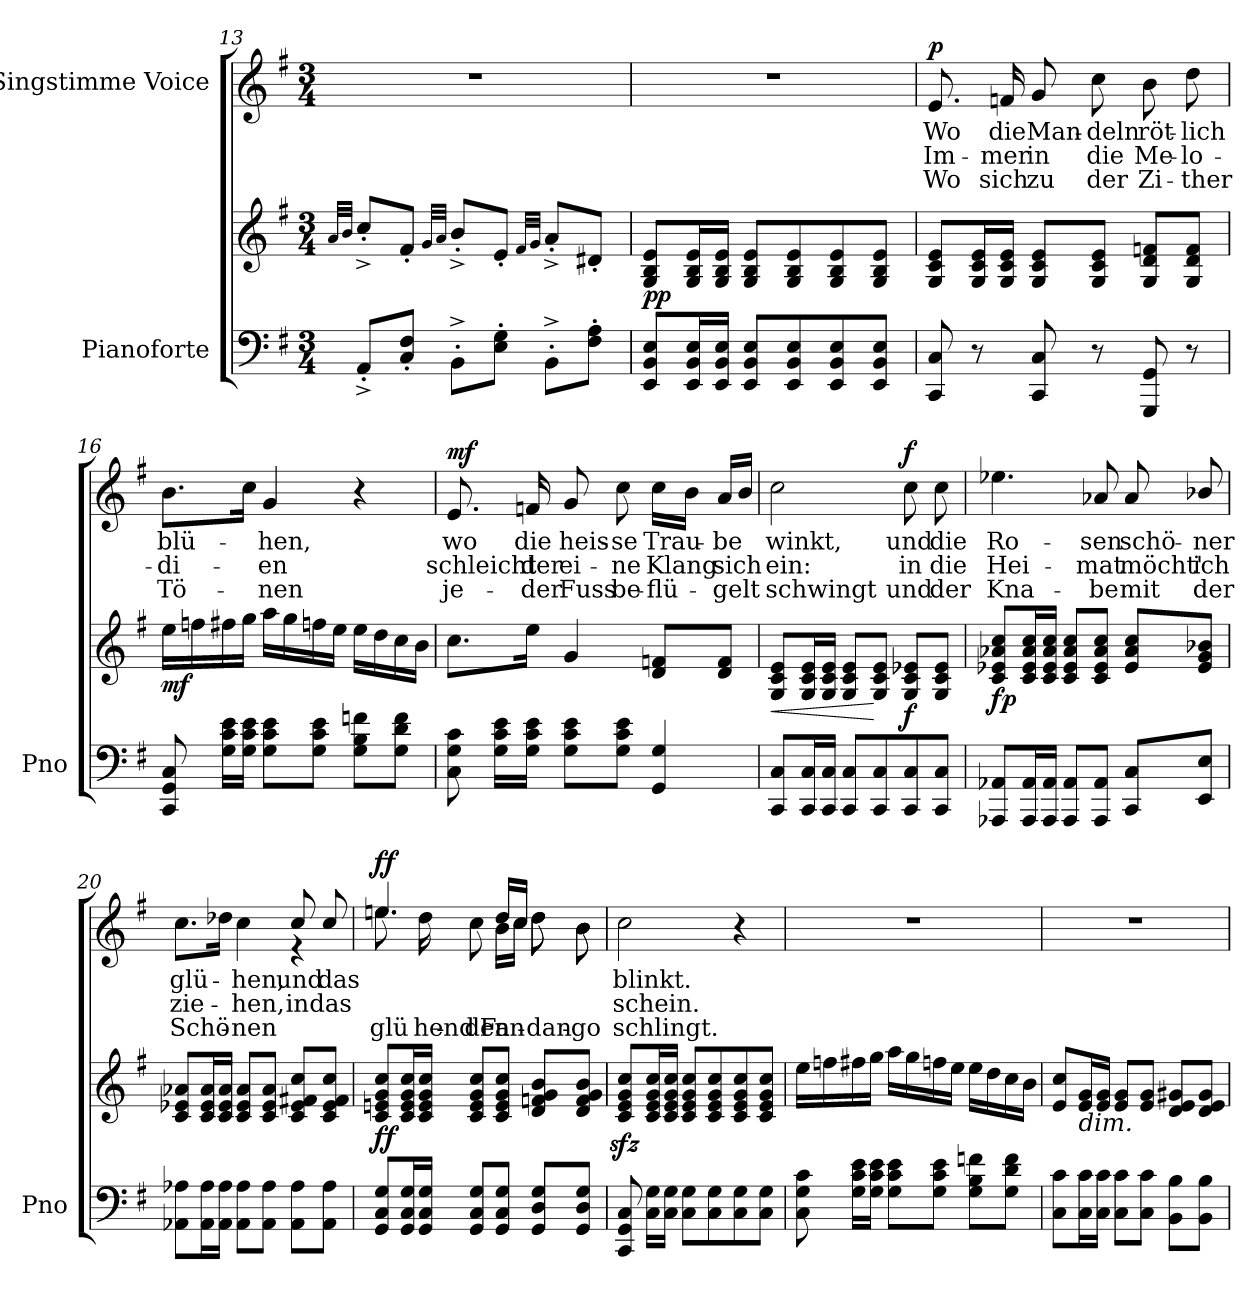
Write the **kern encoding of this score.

**kern	**kern	**dynam	**kern	**text	**text	**text	**dynam
*part2	*part2	*part2	*part1	*part1	*part1	*part1	*part1
*staff3	*staff2	*staff2/3	*staff1	*staff1	*staff1	*staff1	*staff1
*I"Pianoforte	*	*	*I"Singstimme Voice	*	*	*	*
*I'Pno	*	*	*	*	*	*	*
*clefF4	*clefG2	*	*clefG2	*	*	*	*
*k[f#]	*k[f#]	*	*k[f#]	*	*	*	*
*M3/4	*M3/4	*	*M3/4	*	*	*	*
=13	=13	=13	=13	=13	=13	=13	=13
.	32qa/LLL	.	.	.	.	.	.
.	32qb/JJJ	.	.	.	.	.	.
8AA'^>/L	8cc'^/L	.	2.r	.	.	.	.
8C/' 8F#/'J	8f#'/J	.	.	.	.	.	.
.	32qg/LLL	.	.	.	.	.	.
.	32qa/JJJ	.	.	.	.	.	.
8BB'^\L	8b'^/L	.	.	.	.	.	.
8E\' 8G\'J	8e'/J	.	.	.	.	.	.
.	32qf#/LLL	.	.	.	.	.	.
.	32qg/JJJ	.	.	.	.	.	.
8BB'^\L	8a'^/L	.	.	.	.	.	.
8F#\' 8A\'J	8d#X'/J	.	.	.	.	.	.
=14	=14	=14	=14	=14	=14	=14	=14
!	!	!LO:DY:b	!	!	!	!	!
8EE/ 8BB/ 8E/L	8G/ 8B/ 8e/L	pp	2.r	.	.	.	.
16EE/ 16BB/ 16E/L	16G/ 16B/ 16e/L	.	.	.	.	.	.
16EE/ 16BB/ 16E/JJ	16G/ 16B/ 16e/JJ	.	.	.	.	.	.
8EE/ 8BB/ 8E/L	8G/ 8B/ 8e/L	.	.	.	.	.	.
8EE/ 8BB/ 8E/	8G/ 8B/ 8e/	.	.	.	.	.	.
8EE/ 8BB/ 8E/	8G/ 8B/ 8e/	.	.	.	.	.	.
8EE/ 8BB/ 8E/J	8G/ 8B/ 8e/J	.	.	.	.	.	.
=15	=15	=15	=15	=15	=15	=15	=15
!	!	!	!	!	!	!	!LO:DY:a
8CC/ 8C/	8G/ 8c/ 8e/L	.	8.e/	Wo	Im-	Wo	p
8r	16G/ 16c/ 16e/L	.	.	.	.	.	.
.	16G/ 16c/ 16e/JJ	.	16fn/	die	-mer	sich	.
8CC/ 8C/	8G/ 8c/ 8e/L	.	8g/	Man-	in	zu	.
8r	8G/ 8c/ 8e/J	.	8cc\	-deln	die	der	.
8GGG/ 8GG/	8G/ 8d/ 8fn/L	.	8b\	röt-	Me-	Zi-	.
8r	8G/ 8d/ 8f/J	.	8dd\	-lich	-lo-	-ther	.
=16	=16	=16	=16	=16	=16	=16	=16
!	!	!LO:DY:b	!	!	!	!	!
8CC/ 8GG/ 8C/	16ee\LL	mf	8.b\L	blü-	-di-	Tö-	.
.	16ffn\	.	.	.	.	.	.
16G\ 16c\ 16e\LL	16ff#X\	.	.	.	.	.	.
16G\ 16c\ 16e\JJ	16gg\JJ	.	16cc\Jk	.	.	.	.
8G\ 8c\ 8e\L	16aa\LL	.	4g/	-hen,	-en	-nen	.
.	16gg\	.	.	.	.	.	.
8G\ 8c\ 8e\J	16ffn\	.	.	.	.	.	.
.	16ee\JJ	.	.	.	.	.	.
8G\ 8B\ 8fn\L	16ee\LL	.	4r	.	.	.	.
.	16dd\	.	.	.	.	.	.
8G\ 8d\ 8f\J	16cc\	.	.	.	.	.	.
.	16b\JJ	.	.	.	.	.	.
=17	=17	=17	=17	=17	=17	=17	=17
!	!	!	!	!	!	!	!LO:DY:a
8C\ 8G\ 8c\	8.cc\L	.	8.e/	wo	schleicht	je-	mf
16G\ 16c\ 16e\LL	.	.	.	.	.	.	.
16G\ 16c\ 16e\JJ	16ee\Jk	.	16fn/	die	der	-der	.
8G\ 8c\ 8e\L	4g/	.	8g/	heis-	ei-	Fuss	.
8G\ 8c\ 8e\J	.	.	8cc\	-se	-ne	be-	.
4GG/ 4G/	8d/ 8fn/L	.	16cc\LL	Trau-	Klang	-flü-	.
.	.	.	16b\JJ	.	.	.	.
.	8d/ 8f/J	.	16a/LL	-be	sich	-gelt	.
.	.	.	16b/JJ	.	.	.	.
=18	=18	=18	=18	=18	=18	=18	=18
!	!	!LO:HP:b	!	!	!	!	!
8CC/ 8C/L	8G/ 8c/ 8e/L	<	2cc\	winkt,	ein:	schwingt	.
16CC/ 16C/L	16G/ 16c/ 16e/L	.	.	.	.	.	.
16CC/ 16C/JJ	16G/ 16c/ 16e/JJ	.	.	.	.	.	.
8CC/ 8C/L	8G/ 8c/ 8e/L	.	.	.	.	.	.
8CC/ 8C/	8G/ 8c/ 8e/J	[	.	.	.	.	.
!	!	!LO:DY:b	!	!	!	!	!LO:DY:a
8CC/ 8C/	8G/ 8c/ 8e-X/L	f	8cc\	und	in	und	f
8CC/ 8C/J	8G/ 8c/ 8e-/J	.	8cc\	die	die	der	.
=19	=19	=19	=19	=19	=19	=19	=19
!	!	!LO:DY:b	!	!	!	!	!
8AAA-X/ 8AA-X/L	8c/ 8e-X/ 8a-X/ 8cc/L	fp	4.ee-X\	Ro-	Hei-	Kna-	.
16AAA-/ 16AA-/L	16c/ 16e-/ 16a-/ 16cc/L	.	.	.	.	.	.
16AAA-/ 16AA-/JJ	16c/ 16e-/ 16a-/ 16cc/JJ	.	.	.	.	.	.
8AAA-/ 8AA-/L	8c/ 8e-/ 8a-/ 8cc/L	.	.	.	.	.	.
8AAA-/ 8AA-/J	8c/ 8e-/ 8a-/ 8cc/J	.	8a-X/	-sen	-mat	-be	.
8CC/ 8C/L	8e-/ 8a-/ 8cc/L	.	8a-/	schö-	möcht'	mit	.
8EE/ 8E/J	8e-/ 8g/ 8b-X/J	.	8b-X/	-ner	ich	der	.
=20	=20	=20	=20	=20	=20	=20	=20
*	*	*	*^	*	*	*	*
8AA-X\ 8A-X\L	8c/ 8e-X/ 8a-X/L	.	8.cc\L	4ryy	glü-	zie-	Schö-	.
16AA-\ 16A-\L	16c/ 16e-/ 16a-/L	.	.	.	.	.	.	.
16AA-\ 16A-\JJ	16c/ 16e-/ 16a-/JJ	.	16dd-X\Jk	.	.	.	.	.
8AA-\ 8A-\L	8c/ 8e-/ 8a-/L	.	4cc\	4ryy	-hen,	-hen,	-nen	.
8AA-\ 8A-\J	8c/ 8e-/ 8a-/J	.	.	.	.	.	.	.
8AA-\ 8A-\L	8c/ 8e-/ 8f#X/ 8cc/L	.	8cc/	4r	und	in	.	.
8AA-\ 8A-\J	8c/ 8e-/ 8f#/ 8cc/J	.	8cc/	.	das	das	.	.
=21	=21	=21	=21	=21	=21	=21	=21	=21
!	!	!LO:DY:b	!	!	!	!	!	!LO:DY:a
8GG/ 8C/ 8G/L	8c/ 8en/ 8g/ 8cc/L	ff	4.een/	8.ee\	.	.	glü-	ff
16GG/ 16C/ 16G/L	16c/ 16e/ 16g/ 16cc/L	.	.	.	.	.	.	.
16GG/ 16C/ 16G/JJ	16c/ 16e/ 16g/ 16cc/JJ	.	.	16dd\	.	.	-hend	.
8GG/ 8C/ 8G/L	8c/ 8e/ 8g/ 8cc/L	.	.	8cc\	.	.	den	.
8GG/ 8C/ 8G/J	8c/ 8e/ 8g/ 8cc/J	.	16dd/LL	16b\LL	.	.	Fan-	.
.	.	.	16cc/JJ	16cc\JJ	.	.	.	.
8GG/ 8D/ 8G/L	8d/ 8fn/ 8g/ 8b/L	.	8dd\	8dd	.	.	-dan-	.
8GG/ 8D/ 8G/J	8d/ 8f/ 8g/ 8b/J	.	8b\	8b	.	.	-go	.
*	*	*	*v	*v	*	*	*	*
=22	=22	=22	=22	=22	=22	=22	=22
8CC/ 8GG/ 8C/	8c/zz< 8e/zz< 8g/zz< 8cc/zz<L	.	2cc\	blinkt.	-schein.	schlingt.	.
16C\ 16G\LL	16c/ 16e/ 16g/ 16cc/L	.	.	.	.	.	.
16C\ 16G\JJ	16c/ 16e/ 16g/ 16cc/JJ	.	.	.	.	.	.
8C\ 8G\L	8c/ 8e/ 8g/ 8cc/L	.	.	.	.	.	.
8C\ 8G\	8c/ 8e/ 8g/ 8cc/	.	.	.	.	.	.
8C\ 8G\	8c/ 8e/ 8g/ 8cc/	.	4r	.	.	.	.
8C\ 8G\J	8c/ 8e/ 8g/ 8cc/J	.	.	.	.	.	.
=23	=23	=23	=23	=23	=23	=23	=23
8C\ 8G\ 8c\	16ee\LL	.	2.r	.	.	.	.
.	16ffn\	.	.	.	.	.	.
16G\ 16c\ 16e\LL	16ff#X\	.	.	.	.	.	.
16G\ 16c\ 16e\JJ	16gg\JJ	.	.	.	.	.	.
8G\ 8c\ 8e\L	16aa\LL	.	.	.	.	.	.
.	16gg\	.	.	.	.	.	.
8G\ 8c\ 8e\J	16ffn\	.	.	.	.	.	.
.	16ee\JJ	.	.	.	.	.	.
8G\ 8B\ 8fn\L	16ee\LL	.	.	.	.	.	.
.	16dd\	.	.	.	.	.	.
8G\ 8d\ 8f\J	16cc\	.	.	.	.	.	.
.	16b\JJ	.	.	.	.	.	.
=24	=24	=24	=24	=24	=24	=24	=24
!	!	!	!LO:TX:a:color=#FFFFFF:t=.	!	!	!	!
8C\ 8c\L	8e/ 8cc/L	.	2.r	.	.	.	.
!	!LO:TX:b:i:t=dim.	!	!	!	!	!	!
16C\ 16c\L	16e/ 16g/L	.	.	.	.	.	.
16C\ 16c\JJ	16e/ 16g/JJ	.	.	.	.	.	.
8C\ 8c\L	8e/ 8g/L	.	.	.	.	.	.
8C\ 8c\J	8e/ 8g/J	.	.	.	.	.	.
8BB\ 8B\L	8d/ 8e/ 8g#X/L	.	.	.	.	.	.
8BB\ 8B\J	8d/ 8e/ 8g#/J	.	.	.	.	.	.
=	=	=	=	=	=	=	=
*-	*-	*-	*-	*-	*-	*-	*-
